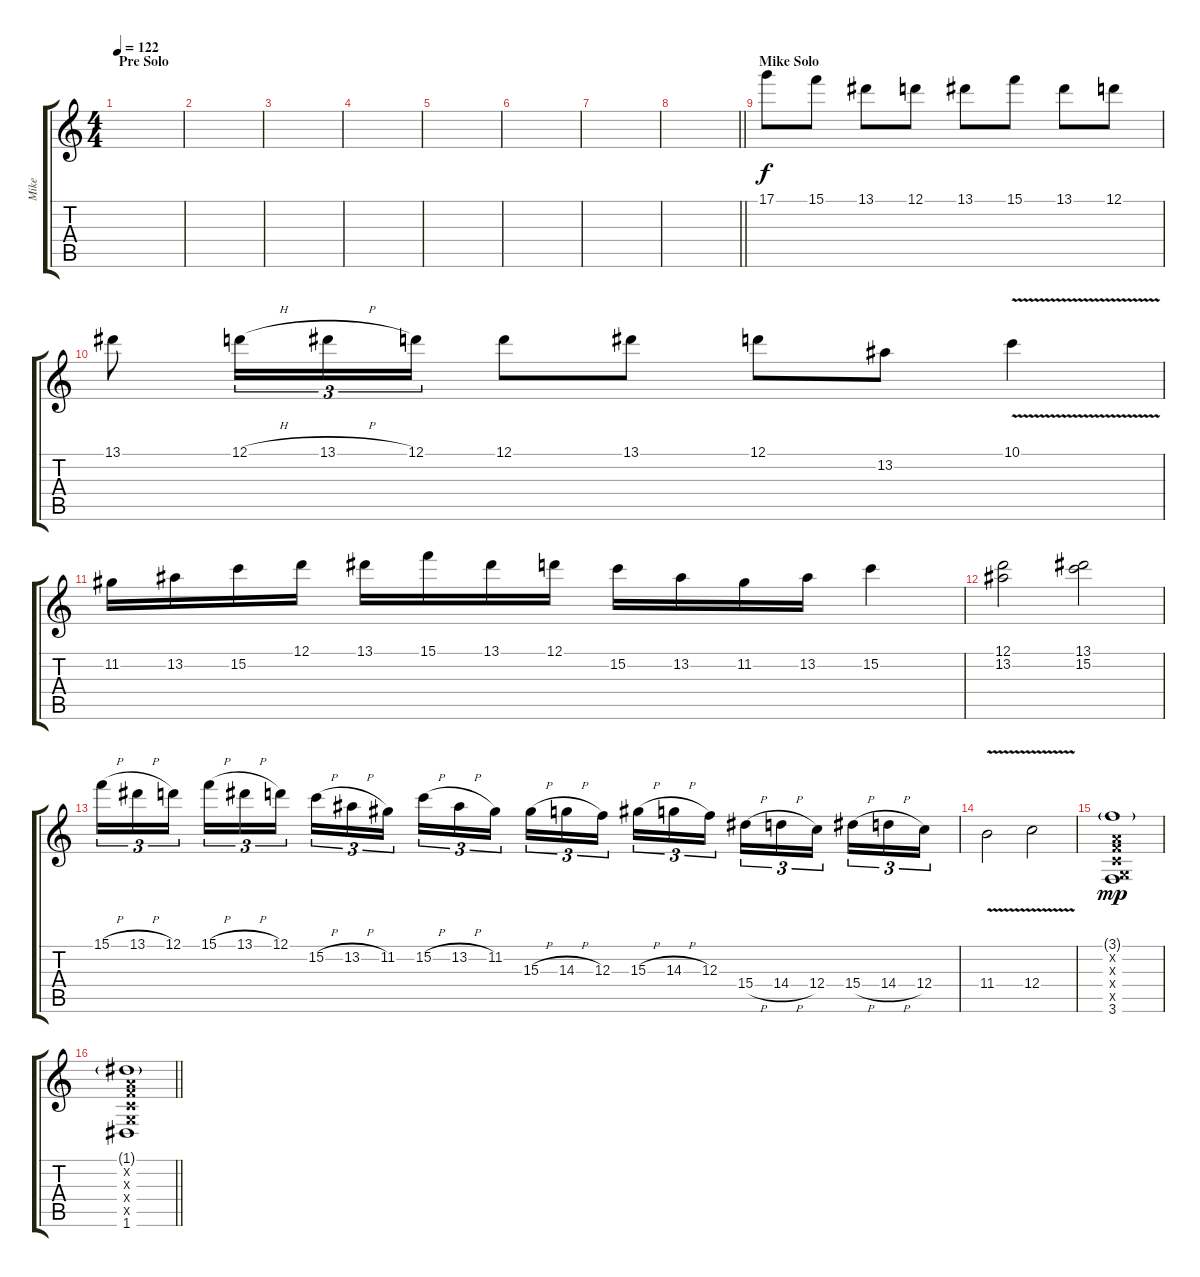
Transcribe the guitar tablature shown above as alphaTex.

\track ("Mike" "Mike") {instrument overdrivenguitar}
\staff {score tabs}
\tuning (D4 A3 F3 C3 G2 D2) {hide}
\ts (4 4)
\section ("" "Pre Solo")
\tempo 122
\clef g2
\ks c
|
|
|
|
|
|
|
\barLineRight lightlight
|
\section ("" "Mike Solo")
17.1.8{instrument electricguitarjazz} 15.1.8 13.1.8 12.1.8 13.1.8 15.1.8 13.1.8 12.1.8 |
13.1.8 12.1{h}.16{tu (3 2)} 13.1{h}.16{tu (3 2)} 12.1.16{tu (3 2)} 12.1.8 13.1.8 12.1.8 13.2.8 10.1{v}.4 |
11.2.16 13.2.16 15.2.16 12.1.16 13.1.16 15.1.16 13.1.16 12.1.16 15.2.16 13.2.16 11.2.16 13.2.16 15.2.4 |
(12.1 13.2).2 (13.1 15.2).2 |
15.1{h}.16{tu (3 2)} 13.1{h}.16{tu (3 2)} 12.1.16{tu (3 2) beam splitsecondary} 15.1{h}.16{tu (3 2)} 13.1{h}.16{tu (3 2)} 12.1.16{tu (3 2)} 15.2{h}.16{tu (3 2)} 13.2{h}.16{tu (3 2)} 11.2.16{tu (3 2) beam splitsecondary} 15.2{h}.16{tu (3 2)} 13.2{h}.16{tu (3 2)} 11.2.16{tu (3 2)} 15.3{h}.16{tu (3 2)} 14.3{h}.16{tu (3 2)} 12.3.16{tu (3 2) beam splitsecondary} 15.3{h}.16{tu (3 2)} 14.3{h}.16{tu (3 2)} 12.3.16{tu (3 2)} 15.4{h}.16{tu (3 2)} 14.4{h}.16{tu (3 2)} 12.4.16{tu (3 2) beam splitsecondary} 15.4{h}.16{tu (3 2)} 14.4{h}.16{tu (3 2)} 12.4.16{tu (3 2)} |
11.4{v}.2 12.4{v}.2 |
(3.1{g} 0.2{x} 0.3{x} 0.4{x} 0.5{x} 3.6).1{dy mp} |
\barLineRight lightlight
(1.1{g} 0.2{x} 0.3{x} 0.4{x} 0.5{x} 1.6).1
